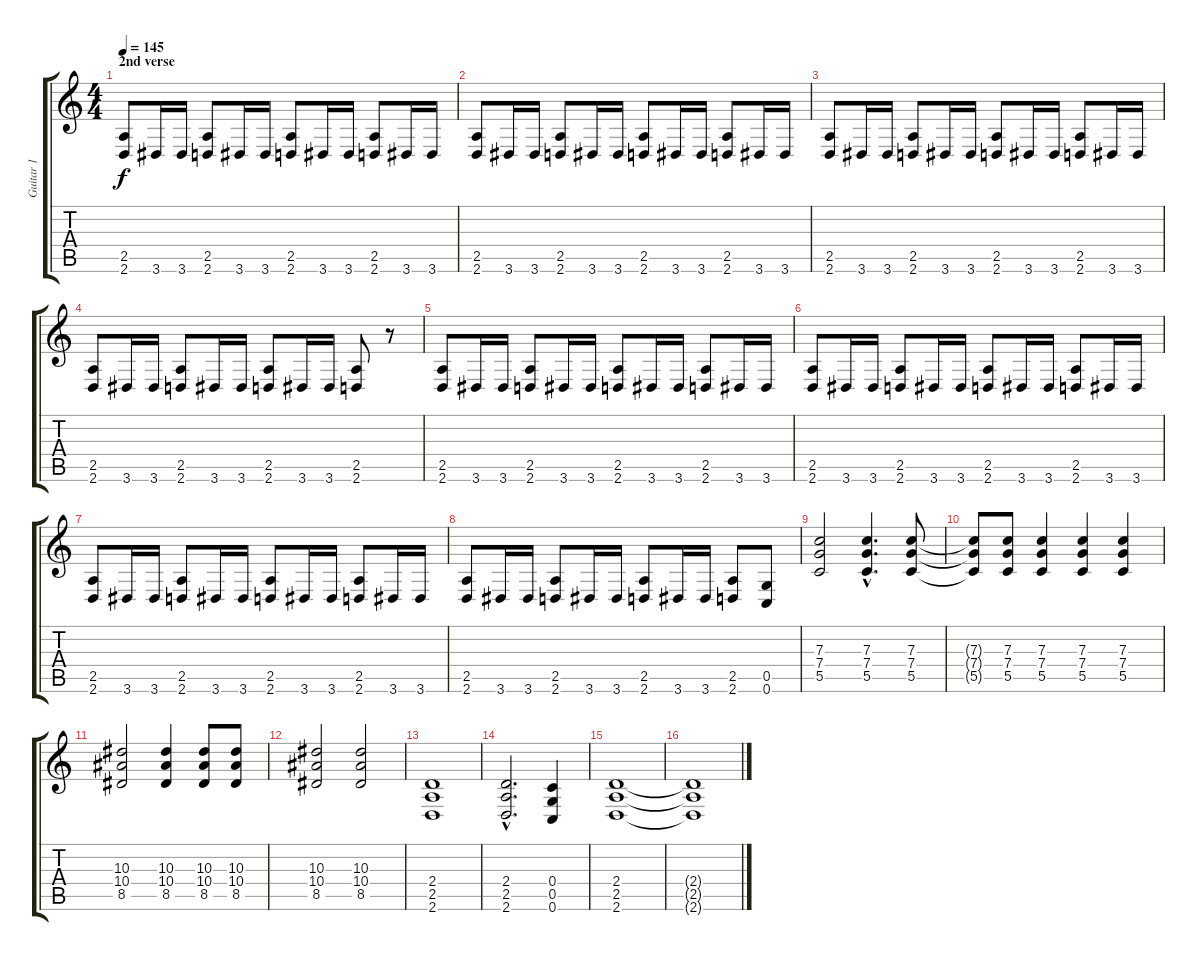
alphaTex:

\track ("Guitar 1" "Guitar 1") {instrument distortionguitar}
\staff {score tabs}
\tuning (D4 A3 F3 C3 G2 C2) {hide}
\ts (4 4)
\section ("" "2nd verse")
\tempo 145
\clef g2
\ks c
(2.5 2.6).8{dy f} 3.6.16 3.6.16 (2.5 2.6).8 3.6.16 3.6.16 (2.5 2.6).8 3.6.16 3.6.16 (2.5 2.6).8 3.6.16 3.6.16 |
(2.5 2.6).8 3.6.16 3.6.16 (2.5 2.6).8 3.6.16 3.6.16 (2.5 2.6).8 3.6.16 3.6.16 (2.5 2.6).8 3.6.16 3.6.16 |
(2.5 2.6).8 3.6.16 3.6.16 (2.5 2.6).8 3.6.16 3.6.16 (2.5 2.6).8 3.6.16 3.6.16 (2.5 2.6).8 3.6.16 3.6.16 |
(2.5 2.6).8 3.6.16 3.6.16 (2.5 2.6).8 3.6.16 3.6.16 (2.5 2.6).8 3.6.16 3.6.16 (2.5 2.6).8 r.8 |
(2.5 2.6).8 3.6.16 3.6.16 (2.5 2.6).8 3.6.16 3.6.16 (2.5 2.6).8 3.6.16 3.6.16 (2.5 2.6).8 3.6.16 3.6.16 |
(2.5 2.6).8 3.6.16 3.6.16 (2.5 2.6).8 3.6.16 3.6.16 (2.5 2.6).8 3.6.16 3.6.16 (2.5 2.6).8 3.6.16 3.6.16 |
(2.5 2.6).8 3.6.16 3.6.16 (2.5 2.6).8 3.6.16 3.6.16 (2.5 2.6).8 3.6.16 3.6.16 (2.5 2.6).8 3.6.16 3.6.16 |
(2.5 2.6).8 3.6.16 3.6.16 (2.5 2.6).8 3.6.16 3.6.16 (2.5 2.6).8 3.6.16 3.6.16 (2.5 2.6).8 (0.5 0.6).8 |
(7.3 7.4 5.5).2 (7.3{hac} 7.4{hac} 5.5{hac}).4{d} (7.3 7.4 5.5).8 |
(7.3{t} 7.4{t} 5.5{t}).8 (7.3 7.4 5.5).8 (7.3 7.4 5.5).4 (7.3 7.4 5.5).4 (7.3 7.4 5.5).4 |
(10.3 10.4 8.5).2 (10.3 10.4 8.5).4 (10.3 10.4 8.5).8 (10.3 10.4 8.5).8 |
(10.3 10.4 8.5).2 (10.3 10.4 8.5).2 |
(2.4 2.5 2.6).1 |
(2.4{hac} 2.5{hac} 2.6{hac}).2{d} (0.4 0.5 0.6).4 |
(2.4 2.5 2.6).1 |
(2.4{t} 2.5{t} 2.6{t}).1
